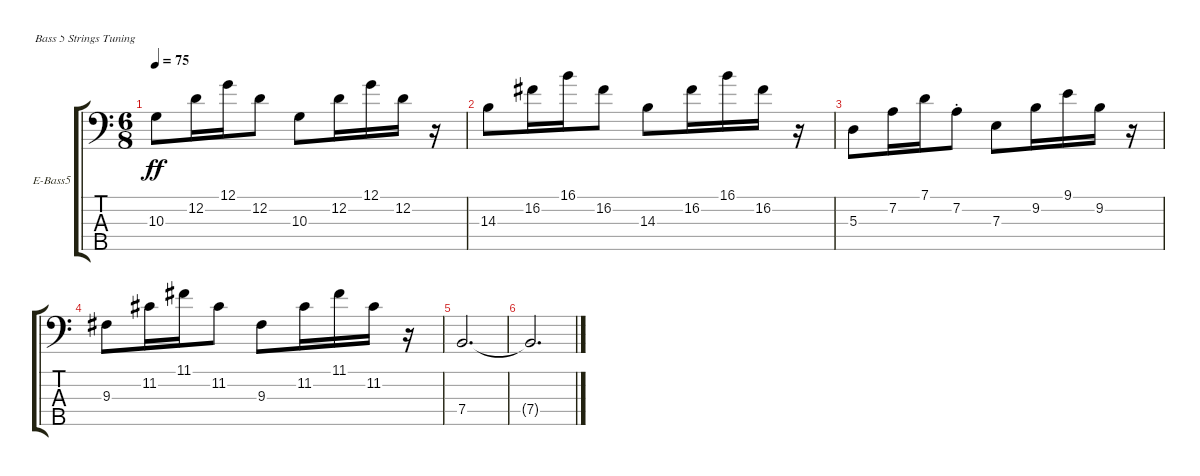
\defaultSystemsLayout 4
\bracketExtendMode groupsimilarinstruments
\firstSystemTrackNameOrientation horizontal
\otherSystemsTrackNameOrientation horizontal
\track ("Вит" "E-Bass5") {instrument electricbassfinger}
\staff {score tabs}
\tuning (G2 D2 A1 E1 B0)
\ts (6 8)
\tempo 75
\clef f4
\ks c
10.3.8{dy ff} 12.2.16 12.1.16 12.2.8 10.3.8 12.2.16 12.1.16 12.2.16 r.16 |
14.3.8 16.2.16 16.1.16 16.2.8 14.3.8 16.2.16 16.1.16 16.2.16 r.16 |
5.3.8 7.2.16 7.1.16 7.2{st}.8 7.3.8 9.2.16 9.1.16 9.2.16 r.16 |
9.3.8 11.2.16 11.1.16 11.2.8 9.3.8 11.2.16 11.1.16 11.2.16 r.16 |
7.4.2{d} |
7.4{t}.2{d}
